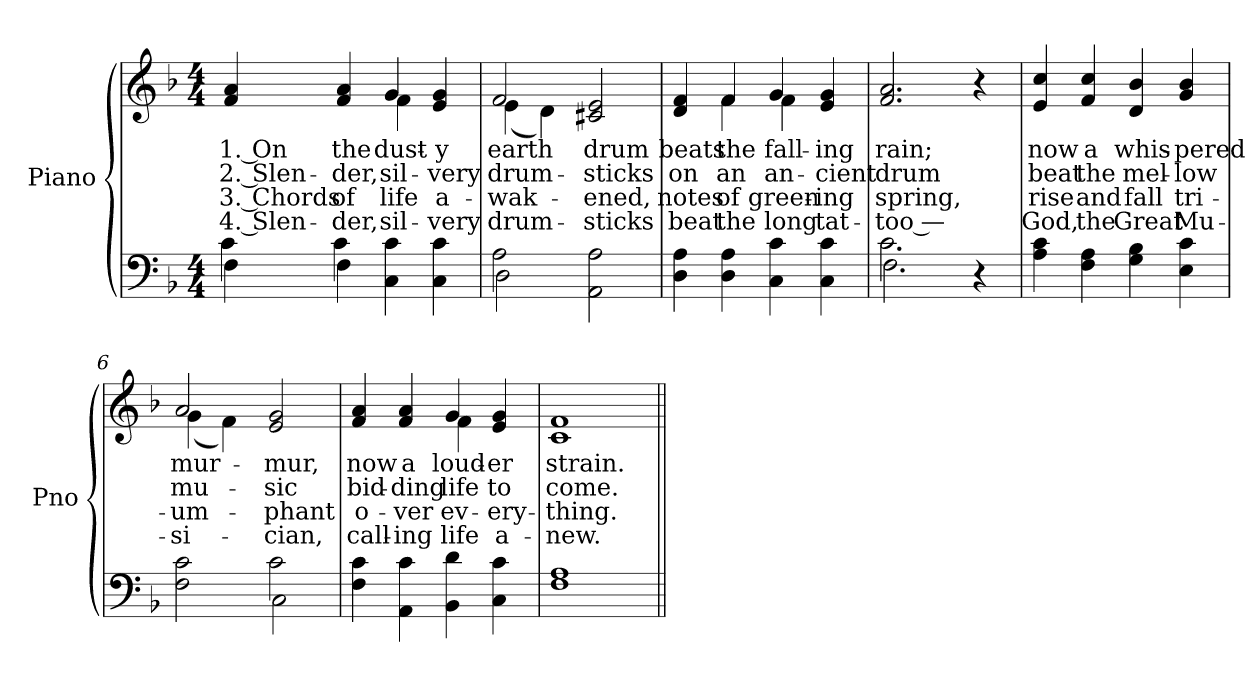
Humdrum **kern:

**kern	**kern	**text	**text	**text	**text
*part2	*part1	*part1	*part1	*part1	*part1
*staff2	*staff1	*staff1	*staff1	*staff1	*staff1
*I"Piano	*I"Piano	*	*	*	*
*I'Pno	*I'Pno	*	*	*	*
*clefF4	*clefG2	*	*	*	*
*k[b-]	*k[b-]	*	*	*	*
*M4/4	*M4/4	*	*	*	*
*MM116	*MM116	*	*	*	*
=1	=1	=1	=1	=1	=1
*^	*	*	*	*	*
!	!	!	!LO:LY:b	!LO:LY:b	!LO:LY:b	!LO:LY:b
*	*	*^	*	*	*	*
4F\	4c\	4f/ 4a/	2ryy	1. On	2. Slen-	3. Chords	4. Slen-
!	!	!	!	!LO:LY:b	!LO:LY:b	!LO:LY:b	!LO:LY:b
4F\	4c\	4f/ 4a/	.	the	-der,	of	-der,
!	!	!	!	!LO:LY:b	!LO:LY:b	!LO:LY:b	!LO:LY:b
4C\ 4c\	2ryy	4g/	4f\	dust-	sil-	life	sil-
!	!	!	!	!LO:LY:b	!LO:LY:b	!LO:LY:b	!LO:LY:b
4C\ 4c\	.	4e/ 4g/	4ryy	-y	-very	a-	-very
=2	=2	=2	=2	=2	=2	=2	=2
!	!	!	!	!LO:LY:b	!LO:LY:b	!LO:LY:b	!LO:LY:b
2A\	2D\	2f/	(4e\	earth	drum-	-wak-	drum-
.	.	.	4d\)	.	.	.	.
!	!	!	!	!LO:LY:b	!LO:LY:b	!LO:LY:b	!LO:LY:b
2AA\ 2A\	2ryy	2c#X/ 2e/	2ryy	drum	-sticks	-ened,	-sticks
=3	=3	=3	=3	=3	=3	=3	=3
!	!	!	!	!LO:LY:b	!LO:LY:b	!LO:LY:b	!LO:LY:b
*v	*v	*	*	*	*	*	*
4D\ 4A\	4d/ 4f/	4ryy	beats	on	notes	beat
!	!	!	!LO:LY:b	!LO:LY:b	!LO:LY:b	!LO:LY:b
4D\ 4A\	4f/	4f\	the	an	of	the
!	!	!	!LO:LY:b	!LO:LY:b	!LO:LY:b	!LO:LY:b
4C\ 4c\	4g/	4f\	fall-	an-	green-	long
!	!	!	!LO:LY:b	!LO:LY:b	!LO:LY:b	!LO:LY:b
4C\ 4c\	4e/ 4g/	4ryy	-ing	-cient	-ing	tat-
=4	=4	=4	=4	=4	=4	=4
*^	*	*	*	*	*	*
!	!	!	!	!LO:LY:b	!LO:LY:b	!LO:LY:b	!LO:LY:b
*	*	*v	*v	*	*	*	*
2.c\	2.F\	2.f/ 2.a/	rain;	drum	spring,	-too —
4r	4ryy	4r	.	.	.	.
!!LO:LB:g=z
=5	=5	=5	=5	=5	=5	=5
!	!	!	!LO:LY:b	!LO:LY:b	!LO:LY:b	!LO:LY:b
*v	*v	*	*	*	*	*
4A\ 4c\	4e/ 4cc/	now	beat	rise	God,
!	!	!LO:LY:b	!LO:LY:b	!LO:LY:b	!LO:LY:b
4F\ 4A\	4f/ 4cc/	a	the	and	the
!	!	!LO:LY:b	!LO:LY:b	!LO:LY:b	!LO:LY:b
4G\ 4B-\	4d/ 4b-/	whis-	mel-	fall	Great
!	!	!LO:LY:b	!LO:LY:b	!LO:LY:b	!LO:LY:b
4E\ 4c\	4g/ 4b-/	-pered	-low	tri-	Mu-
=6	=6	=6	=6	=6	=6
*^	*	*	*	*	*
!	!	!	!LO:LY:b	!LO:LY:b	!LO:LY:b	!LO:LY:b
*	*	*^	*	*	*	*
2F\ 2c\	2ryy	2a/	(<4g\	mur-	mu-	-um-	-si-
.	.	.	4f\)	.	.	.	.
!	!	!	!	!LO:LY:b	!LO:LY:b	!LO:LY:b	!LO:LY:b
2c\	2C\	2e/ 2g/	2ryy	-mur,	-sic	-phant	-cian,
=7	=7	=7	=7	=7	=7	=7	=7
!	!	!	!	!LO:LY:b	!LO:LY:b	!LO:LY:b	!LO:LY:b
*v	*v	*	*	*	*	*	*
4F\ 4c\	4f/ 4a/	2ryy	now	bid-	o-	call-
!	!	!	!LO:LY:b	!LO:LY:b	!LO:LY:b	!LO:LY:b
4AA\ 4c\	4f/ 4a/	.	a	-ding	-ver	-ing
!	!	!	!LO:LY:b	!LO:LY:b	!LO:LY:b	!LO:LY:b
4BB-\ 4d\	4g/	4f\	loud-	life	ev-	life
!	!	!	!LO:LY:b	!LO:LY:b	!LO:LY:b	!LO:LY:b
4C\ 4c\	4e/ 4g/	4ryy	-er	to	-ery-	a-
=8	=8	=8	=8	=8	=8	=8
!	!	!	!LO:LY:b	!LO:LY:b	!LO:LY:b	!LO:LY:b
1F 1A	1f	1c	strain.	come.	-thing.	-new.
*	*v	*v	*	*	*	*
=||	=||	=||	=||	=||	=||
*-	*-	*-	*-	*-	*-
